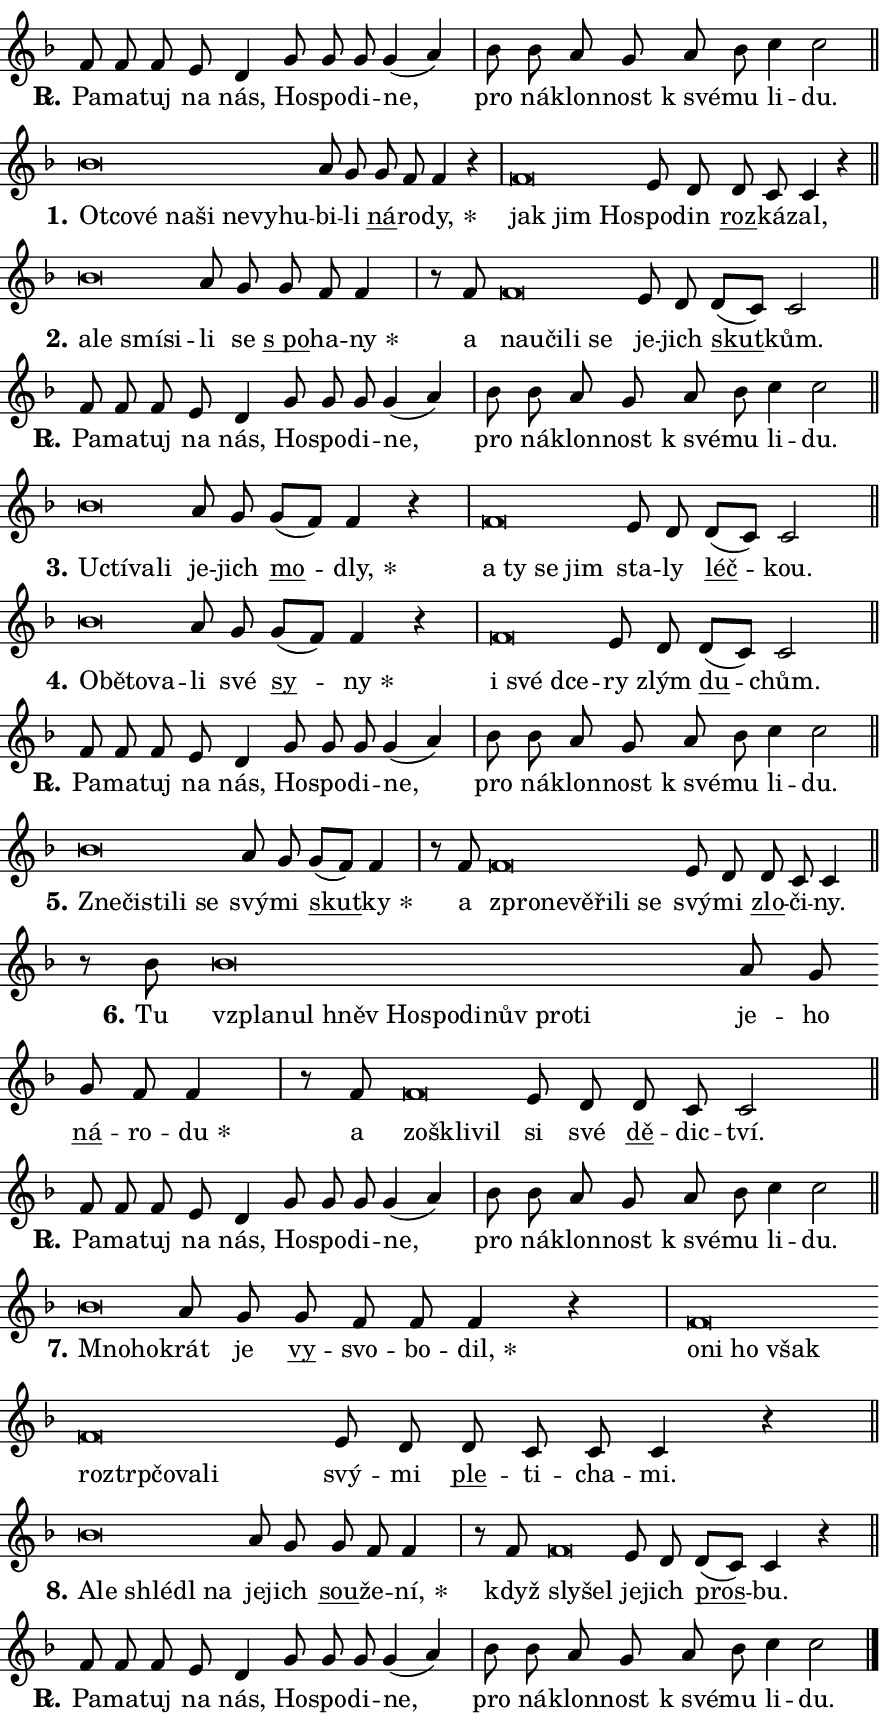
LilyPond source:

\version "2.24.0"
\header { tagline = "" }
\paper {
  indent = 0\cm
  top-margin = 0\cm
  right-margin = 0.13\cm % to fit lyric hyphens
  bottom-margin = 0\cm
  left-margin = 0\cm
  paper-width = 15\cm
  page-breaking = #ly:one-page-breaking
  system-system-spacing.basic-distance = #11
  score-system-spacing.basic-distance = #11
  ragged-last = ##f
}


%% Author: Thomas Morley
%% https://lists.gnu.org/archive/html/lilypond-user/2020-05/msg00002.html
#(define (line-position grob)
"Returns position of @var[grob} in current system:
   @code{'start}, if at first time-step
   @code{'end}, if at last time-step
   @code{'middle} otherwise
"
  (let* ((col (ly:item-get-column grob))
         (ln (ly:grob-object col 'left-neighbor))
         (rn (ly:grob-object col 'right-neighbor))
         (col-to-check-left (if (ly:grob? ln) ln col))
         (col-to-check-right (if (ly:grob? rn) rn col))
         (break-dir-left
           (and
             (ly:grob-property col-to-check-left 'non-musical #f)
             (ly:item-break-dir col-to-check-left)))
         (break-dir-right
           (and
             (ly:grob-property col-to-check-right 'non-musical #f)
             (ly:item-break-dir col-to-check-right))))
        (cond ((eqv? 1 break-dir-left) 'start)
              ((eqv? -1 break-dir-right) 'end)
              (else 'middle))))

#(define (tranparent-at-line-position vctor)
  (lambda (grob)
  "Relying on @code{line-position} select the relevant enry from @var{vctor}.
Used to determine transparency,"
    (case (line-position grob)
      ((end) (not (vector-ref vctor 0)))
      ((middle) (not (vector-ref vctor 1)))
      ((start) (not (vector-ref vctor 2))))))

noteHeadBreakVisibility =
#(define-music-function (break-visibility)(vector?)
"Makes @code{NoteHead}s transparent relying on @var{break-visibility}"
#{
  \override NoteHead.transparent =
    #(tranparent-at-line-position break-visibility)
#})

#(define delete-ledgers-for-transparent-note-heads
  (lambda (grob)
    "Reads whether a @code{NoteHead} is transparent.
If so this @code{NoteHead} is removed from @code{'note-heads} from
@var{grob}, which is supposed to be @code{LedgerLineSpanner}.
As a result ledgers are not printed for this @code{NoteHead}"
    (let* ((nhds-array (ly:grob-object grob 'note-heads))
           (nhds-list
             (if (ly:grob-array? nhds-array)
                 (ly:grob-array->list nhds-array)
                 '()))
           ;; Relies on the transparent-property being done before
           ;; Staff.LedgerLineSpanner.after-line-breaking is executed.
           ;; This is fragile ...
           (to-keep
             (remove
               (lambda (nhd)
                 (ly:grob-property nhd 'transparent #f))
               nhds-list)))
      ;; TODO find a better method to iterate over grob-arrays, similiar
      ;; to filter/remove etc for lists
      ;; For now rebuilt from scratch
      (set! (ly:grob-object grob 'note-heads)  '())
      (for-each
        (lambda (nhd)
          (ly:pointer-group-interface::add-grob grob 'note-heads nhd))
        to-keep))))

squashNotes = {
  \override NoteHead.X-extent = #'(-0.2 . 0.2)
  \override NoteHead.Y-extent = #'(-0.75 . 0)
  \override NoteHead.stencil =
    #(lambda (grob)
       (let ((pos (ly:grob-property grob 'staff-position)))
         (begin
           (if (< pos -7) (display "ERROR: Lower brevis then expected\n") (display ""))
           (if (<= pos -6) ly:text-interface::print ly:note-head::print))))
}
unSquashNotes = {
  \revert NoteHead.X-extent
  \revert NoteHead.Y-extent
  \revert NoteHead.stencil
}

hideNotes = \noteHeadBreakVisibility #begin-of-line-visible
unHideNotes = \noteHeadBreakVisibility #all-visible

% work-around for resetting accidentals
% https://lilypond.org/doc/v2.23/Documentation/notation/displaying-rhythms#unmetered-music
cadenzaMeasure = {
  \cadenzaOff
  \partial 1024 s1024
  \cadenzaOn
}

#(define-markup-command (accent layout props text) (markup?)
  "Underline accented syllable"
  (interpret-markup layout props
    #{\markup \override #'(offset . 4.3) \underline { #text }#}))

responsum = \markup \concat {
  "R" \hspace #-1.05 \path #0.1 #'((moveto 0 0.07) (lineto 0.9 0.8)) \hspace #0.05 "."
}

spaceSize = #0.6828661417322834 % exact space size for TeX Gyre Schola

\layout {
  \context {
    \Staff
    \remove "Time_signature_engraver"
    \override LedgerLineSpanner.after-line-breaking = #delete-ledgers-for-transparent-note-heads
  }
  \context {
    \Lyrics {
      \override LyricSpace.minimum-distance = \spaceSize
      \override LyricText.font-name = #"TeX Gyre Schola"
      \override LyricText.font-size = 1
      \override StanzaNumber.font-name = #"TeX Gyre Schola Bold"
      \override StanzaNumber.font-size = 1
    }
  }
  \context {
    \Score 
    \override NoteHead.text =
      #(lambda (grob) 
        (let ((pos (ly:grob-property grob 'staff-position)))
          #{\markup {
            \combine
              \halign #-0.55 \raise #(if (= pos -6) 0 0.5) \override #'(thickness . 2) \draw-line #'(3.2 . 0)
              \musicglyph "noteheads.sM1"
          }#}))
  }
}

% magnetic-lyrics.ily
%
%   written by
%     Jean Abou Samra <jean@abou-samra.fr>
%     Werner Lemberg <wl@gnu.org>
%
%   adapted by
%     Jiri Hon <jiri.hon@gmail.com>
%
% Version 2022-Apr-15

% https://www.mail-archive.com/lilypond-user@gnu.org/msg149350.html

#(define (Left_hyphen_pointer_engraver context)
   "Collect syllable-hyphen-syllable occurrences in lyrics and store
them in properties.  This engraver only looks to the left.  For
example, if the lyrics input is @code{foo -- bar}, it does the
following.

@itemize @bullet
@item
Set the @code{text} property of the @code{LyricHyphen} grob between
@q{foo} and @q{bar} to @code{foo}.

@item
Set the @code{left-hyphen} property of the @code{LyricText} grob with
text @q{foo} to the @code{LyricHyphen} grob between @q{foo} and
@q{bar}.
@end itemize

Use this auxiliary engraver in combination with the
@code{lyric-@/text::@/apply-@/magnetic-@/offset!} hook."
   (let ((hyphen #f)
         (text #f))
     (make-engraver
      (acknowledgers
       ((lyric-syllable-interface engraver grob source-engraver)
        (set! text grob)))
      (end-acknowledgers
       ((lyric-hyphen-interface engraver grob source-engraver)
        ;(when (not (grob::has-interface grob 'lyric-space-interface))
          (set! hyphen grob)));)
      ((stop-translation-timestep engraver)
       (when (and text hyphen)
         (ly:grob-set-object! text 'left-hyphen hyphen))
       (set! text #f)
       (set! hyphen #f)))))

#(define (lyric-text::apply-magnetic-offset! grob)
   "If the space between two syllables is less than the value in
property @code{LyricText@/.details@/.squash-threshold}, move the right
syllable to the left so that it gets concatenated with the left
syllable.

Use this function as a hook for
@code{LyricText@/.after-@/line-@/breaking} if the
@code{Left_@/hyphen_@/pointer_@/engraver} is active."
   (let ((hyphen (ly:grob-object grob 'left-hyphen #f)))
     (when hyphen
       (let ((left-text (ly:spanner-bound hyphen LEFT)))
         (when (grob::has-interface left-text 'lyric-syllable-interface)
           (let* ((common (ly:grob-common-refpoint grob left-text X))
                  (this-x-ext (ly:grob-extent grob common X))
                  (left-x-ext
                   (begin
                     ;; Trigger magnetism for left-text.
                     (ly:grob-property left-text 'after-line-breaking)
                     (ly:grob-extent left-text common X)))
                  ;; `delta` is the gap width between two syllables.
                  (delta (- (interval-start this-x-ext)
                            (interval-end left-x-ext)))
                  (details (ly:grob-property grob 'details))
                  (threshold (assoc-get 'squash-threshold details 0.2)))
             (when (< delta threshold)
               (let* (;; We have to manipulate the input text so that
                      ;; ligatures crossing syllable boundaries are not
                      ;; disabled.  For languages based on the Latin
                      ;; script this is essentially a beautification.
                      ;; However, for non-Western scripts it can be a
                      ;; necessity.
                      (lt (ly:grob-property left-text 'text))
                      (rt (ly:grob-property grob 'text))
                      (is-space (grob::has-interface hyphen 'lyric-space-interface))
                      (space (if is-space " " ""))
                      (extra-delta (if is-space spaceSize 0))
                      ;; Append new syllable.
                      (ltrt-space (if (and (string? lt) (string? rt))
                                (string-append lt space rt)
                                (make-concat-markup (list lt space rt))))
                      ;; Right-align `ltrt` to the right side.
                      (ltrt-space-markup (grob-interpret-markup
                               grob
                               (make-translate-markup
                                (cons (interval-length this-x-ext) 0)
                                (make-right-align-markup ltrt-space)))))
                 (begin
                   ;; Don't print `left-text`.
                   (ly:grob-set-property! left-text 'stencil #f)
                   ;; Set text and stencil (which holds all collected
                   ;; syllables so far) and shift it to the left.
                   (ly:grob-set-property! grob 'text ltrt-space)
                   (ly:grob-set-property! grob 'stencil ltrt-space-markup)
                   (ly:grob-translate-axis! grob (- (- delta extra-delta)) X))))))))))


#(define (lyric-hyphen::displace-bounds-first grob)
   ;; Make very sure this callback isn't triggered too early.
   (let ((left (ly:spanner-bound grob LEFT))
         (right (ly:spanner-bound grob RIGHT)))
     (ly:grob-property left 'after-line-breaking)
     (ly:grob-property right 'after-line-breaking)
     (ly:lyric-hyphen::print grob)))

squashThreshold = #0.4

\layout {
  \context {
    \Lyrics
    \consists #Left_hyphen_pointer_engraver
    \override LyricText.after-line-breaking =
      #lyric-text::apply-magnetic-offset!
    \override LyricHyphen.stencil = #lyric-hyphen::displace-bounds-first
    \override LyricText.details.squash-threshold = \squashThreshold
    \override LyricHyphen.minimum-distance = 0
    \override LyricHyphen.minimum-length = \squashThreshold
  }
}

squashText = \override LyricText.details.squash-threshold = 9999
unSquashText = \override LyricText.details.squash-threshold = \squashThreshold

leftText = \override LyricText.self-alignment-X = #LEFT
unLeftText = \revert LyricText.self-alignment-X

starOffset = #(lambda (grob) 
                (let ((x_offset (ly:self-alignment-interface::aligned-on-x-parent grob)))
                  (if (= x_offset 0) 0 (+ x_offset 1.2))))

star = #(define-music-function (syllable)(string?)
"Append star separator at the end of a syllable"
#{
  \once \override LyricText.X-offset = #starOffset
  \lyricmode { \markup {
    #syllable
    \override #'((font-name . "TeX Gyre Schola Bold")) \hspace #0.2 \lower #0.65 \larger "*"
  } }
#})

starAccent = #(define-music-function (syllable)(string?)
"Append star separator at the end of a syllable and make accent"
#{
  \once \override LyricText.X-offset = #starOffset
  \lyricmode { \markup {
    \accent #syllable
    \override #'((font-name . "TeX Gyre Schola Bold")) \hspace #0.2 \lower #0.65 \larger "*"
  } }
#})

breath = #(define-music-function (syllable)(string?)
"Append breathing indicator at the end of a syllable"
#{
  \lyricmode { \markup { #syllable "+" } }
#})

optionalBreath = #(define-music-function (syllable)(string?)
"Append optional breathing indicator at the end of a syllable"
#{
  \lyricmode { \markup { #syllable "(+)" } }
#})


\score {
    <<
        \new Voice = "melody" { \cadenzaOn \key f \major \relative { f'8 f f e d4 \bar "" g8 g g \bar "" g4( a) \cadenzaMeasure \bar "|" bes8 bes a g \bar "" a bes c4 c2 \cadenzaMeasure \bar "||" \break } }
        \new Lyrics \lyricsto "melody" { \lyricmode { \set stanza = \responsum
Pa -- ma -- tuj na nás, Ho -- spo -- di -- ne, pro ná -- klon -- nost "k své" -- mu li -- du. } }
    >>
    \layout {}
}

\score {
    <<
        \new Voice = "melody" { \cadenzaOn \key f \major \relative { \squashNotes bes'\breve*1/16 \hideNotes \breve*1/16 \bar "" \breve*1/16 \bar "" \breve*1/16 \bar "" \breve*1/16 \bar "" \breve*1/16 \bar "" \breve*1/16 \breve*1/16 \bar "" \unHideNotes \unSquashNotes a8 g \bar "" g f f4 r \cadenzaMeasure \bar "|" \squashNotes f\breve*1/16 \hideNotes \breve*1/16 \breve*1/16 \bar "" \unHideNotes \unSquashNotes e8 d \bar "" d c c4 r \cadenzaMeasure \bar "||" \break } }
        \new Lyrics \lyricsto "melody" { \lyricmode { \set stanza = "1."
\leftText Ot -- \squashText co -- vé na -- ši ne -- vy -- hu -- \unLeftText \unSquashText bi -- li \markup \accent ná -- ro -- \star dy, \leftText jak \squashText jim Ho -- \unLeftText \unSquashText spo -- din \markup \accent roz -- ká -- zal, } }
    >>
    \layout {}
}

\score {
    <<
        \new Voice = "melody" { \cadenzaOn \key f \major \relative { \squashNotes bes'\breve*1/16 \hideNotes \breve*1/16 \bar "" \breve*1/16 \breve*1/16 \bar "" \unHideNotes \unSquashNotes a8 g \bar "" g f f4 \cadenzaMeasure \bar "|" r8 f8 \squashNotes f\breve*1/16 \hideNotes \breve*1/16 \bar "" \breve*1/16 \bar "" \breve*1/16 \breve*1/16 \bar "" \unHideNotes \unSquashNotes e8 d \bar "" d[( c)] c2 \cadenzaMeasure \bar "||" \break } }
        \new Lyrics \lyricsto "melody" { \lyricmode { \set stanza = "2."
\leftText a -- \squashText le smí -- si -- \unLeftText \unSquashText li se \markup \accent "s po" -- ha -- \star ny a \leftText na -- \squashText u -- či -- li se \unLeftText \unSquashText je -- jich \markup \accent skut -- kům. } }
    >>
    \layout {}
}

\score {
    <<
        \new Voice = "melody" { \cadenzaOn \key f \major \relative { f'8 f f e d4 \bar "" g8 g g \bar "" g4( a) \cadenzaMeasure \bar "|" bes8 bes a g \bar "" a bes c4 c2 \cadenzaMeasure \bar "||" \break } }
        \new Lyrics \lyricsto "melody" { \lyricmode { \set stanza = \responsum
Pa -- ma -- tuj na nás, Ho -- spo -- di -- ne, pro ná -- klon -- nost "k své" -- mu li -- du. } }
    >>
    \layout {}
}

\score {
    <<
        \new Voice = "melody" { \cadenzaOn \key f \major \relative { \squashNotes bes'\breve*1/16 \hideNotes \breve*1/16 \bar "" \breve*1/16 \breve*1/16 \bar "" \unHideNotes \unSquashNotes a8 g \bar "" g[( f)] f4 r \cadenzaMeasure \bar "|" \squashNotes f\breve*1/16 \hideNotes \breve*1/16 \bar "" \breve*1/16 \breve*1/16 \bar "" \unHideNotes \unSquashNotes e8 d \bar "" d[( c)] c2 \cadenzaMeasure \bar "||" \break } }
        \new Lyrics \lyricsto "melody" { \lyricmode { \set stanza = "3."
\leftText U -- \squashText ctí -- va -- li \unLeftText \unSquashText je -- jich \markup \accent mo -- \star dly, \leftText a \squashText ty se jim \unLeftText \unSquashText sta -- ly \markup \accent léč -- kou. } }
    >>
    \layout {}
}

\score {
    <<
        \new Voice = "melody" { \cadenzaOn \key f \major \relative { \squashNotes bes'\breve*1/16 \hideNotes \breve*1/16 \bar "" \breve*1/16 \breve*1/16 \bar "" \unHideNotes \unSquashNotes a8 g \bar "" g[( f)] f4 r \cadenzaMeasure \bar "|" \squashNotes f\breve*1/16 \hideNotes \breve*1/16 \breve*1/16 \bar "" \unHideNotes \unSquashNotes e8 d \bar "" d[( c)] c2 \cadenzaMeasure \bar "||" \break } }
        \new Lyrics \lyricsto "melody" { \lyricmode { \set stanza = "4."
\leftText O -- \squashText bě -- to -- va -- \unLeftText \unSquashText li své \markup \accent sy -- \star ny \leftText i \squashText své dce -- \unLeftText \unSquashText ry zlým \markup \accent du -- chům. } }
    >>
    \layout {}
}

\score {
    <<
        \new Voice = "melody" { \cadenzaOn \key f \major \relative { f'8 f f e d4 \bar "" g8 g g \bar "" g4( a) \cadenzaMeasure \bar "|" bes8 bes a g \bar "" a bes c4 c2 \cadenzaMeasure \bar "||" \break } }
        \new Lyrics \lyricsto "melody" { \lyricmode { \set stanza = \responsum
Pa -- ma -- tuj na nás, Ho -- spo -- di -- ne, pro ná -- klon -- nost "k své" -- mu li -- du. } }
    >>
    \layout {}
}

\score {
    <<
        \new Voice = "melody" { \cadenzaOn \key f \major \relative { \squashNotes bes'\breve*1/16 \hideNotes \breve*1/16 \bar "" \breve*1/16 \bar "" \breve*1/16 \breve*1/16 \bar "" \unHideNotes \unSquashNotes a8 g \bar "" g[( f)] f4 \cadenzaMeasure \bar "|" r8 f8 \squashNotes f\breve*1/16 \hideNotes \breve*1/16 \bar "" \breve*1/16 \bar "" \breve*1/16 \bar "" \breve*1/16 \breve*1/16 \bar "" \unHideNotes \unSquashNotes e8 d \bar "" d c c4 \cadenzaMeasure \bar "||" \break } }
        \new Lyrics \lyricsto "melody" { \lyricmode { \set stanza = "5."
\leftText Zne -- \squashText či -- sti -- li se \unLeftText \unSquashText svý -- mi \markup \accent skut -- \star ky a \leftText zpro -- \squashText ne -- vě -- ři -- li se \unLeftText \unSquashText svý -- mi \markup \accent zlo -- či -- ny. } }
    >>
    \layout {}
}

\score {
    <<
        \new Voice = "melody" { \cadenzaOn \key f \major \relative { r8 bes'8 \squashNotes bes\breve*1/16 \hideNotes \breve*1/16 \bar "" \breve*1/16 \bar "" \breve*1/16 \bar "" \breve*1/16 \bar "" \breve*1/16 \bar "" \breve*1/16 \bar "" \breve*1/16 \breve*1/16 \bar "" \unHideNotes \unSquashNotes a8 g \bar "" g f f4 \cadenzaMeasure \bar "|" r8 f8 \squashNotes f\breve*1/16 \hideNotes \breve*1/16 \breve*1/16 \bar "" \unHideNotes \unSquashNotes e8 d \bar "" d c c2 \cadenzaMeasure \bar "||" \break } }
        \new Lyrics \lyricsto "melody" { \lyricmode { \set stanza = "6."
Tu \leftText vzpla -- \squashText nul hněv Ho -- spo -- di -- nův pro -- ti \unLeftText \unSquashText je -- ho \markup \accent ná -- ro -- \star du a \leftText zoš -- \squashText kli -- vil \unLeftText \unSquashText si své \markup \accent dě -- dic -- tví. } }
    >>
    \layout {}
}

\score {
    <<
        \new Voice = "melody" { \cadenzaOn \key f \major \relative { f'8 f f e d4 \bar "" g8 g g \bar "" g4( a) \cadenzaMeasure \bar "|" bes8 bes a g \bar "" a bes c4 c2 \cadenzaMeasure \bar "||" \break } }
        \new Lyrics \lyricsto "melody" { \lyricmode { \set stanza = \responsum
Pa -- ma -- tuj na nás, Ho -- spo -- di -- ne, pro ná -- klon -- nost "k své" -- mu li -- du. } }
    >>
    \layout {}
}

\score {
    <<
        \new Voice = "melody" { \cadenzaOn \key f \major \relative { \squashNotes bes'\breve*1/16 \hideNotes \breve*1/16 \bar "" \unHideNotes \unSquashNotes a8 g \bar "" g f f f4 r \cadenzaMeasure \bar "|" \squashNotes f\breve*1/16 \hideNotes \breve*1/16 \bar "" \breve*1/16 \bar "" \breve*1/16 \bar "" \breve*1/16 \bar "" \breve*1/16 \bar "" \breve*1/16 \bar "" \breve*1/16 \breve*1/16 \bar "" \unHideNotes \unSquashNotes e8 d \bar "" d c c c4 r \cadenzaMeasure \bar "||" \break } }
        \new Lyrics \lyricsto "melody" { \lyricmode { \set stanza = "7."
\leftText Mno -- \squashText ho -- \unLeftText \unSquashText krát je \markup \accent vy -- svo -- bo -- \star dil, \leftText o -- \squashText ni ho však roz -- trp -- čo -- va -- li \unLeftText \unSquashText svý -- mi \markup \accent ple -- ti -- cha -- mi. } }
    >>
    \layout {}
}

\score {
    <<
        \new Voice = "melody" { \cadenzaOn \key f \major \relative { \squashNotes bes'\breve*1/16 \hideNotes \breve*1/16 \bar "" \breve*1/16 \bar "" \breve*1/16 \breve*1/16 \bar "" \unHideNotes \unSquashNotes a8 g \bar "" g f f4 \cadenzaMeasure \bar "|" r8 f8 \squashNotes f\breve*1/16 \hideNotes \breve*1/16 \bar "" \unHideNotes \unSquashNotes e8 d \bar "" d[( c)] c4 r \cadenzaMeasure \bar "||" \break } }
        \new Lyrics \lyricsto "melody" { \lyricmode { \set stanza = "8."
\leftText A -- \squashText le shlé -- dl na \unLeftText \unSquashText je -- jich \markup \accent sou -- že -- \star ní, když \leftText sly -- \squashText šel \unLeftText \unSquashText je -- jich \markup \accent pros -- bu. } }
    >>
    \layout {}
}

\score {
    <<
        \new Voice = "melody" { \cadenzaOn \key f \major \relative { f'8 f f e d4 \bar "" g8 g g \bar "" g4( a) \cadenzaMeasure \bar "|" bes8 bes a g \bar "" a bes c4 c2 \cadenzaMeasure \bar "||" \break } \bar "|." }
        \new Lyrics \lyricsto "melody" { \lyricmode { \set stanza = \responsum
Pa -- ma -- tuj na nás, Ho -- spo -- di -- ne, pro ná -- klon -- nost "k své" -- mu li -- du. } }
    >>
    \layout {}
}
